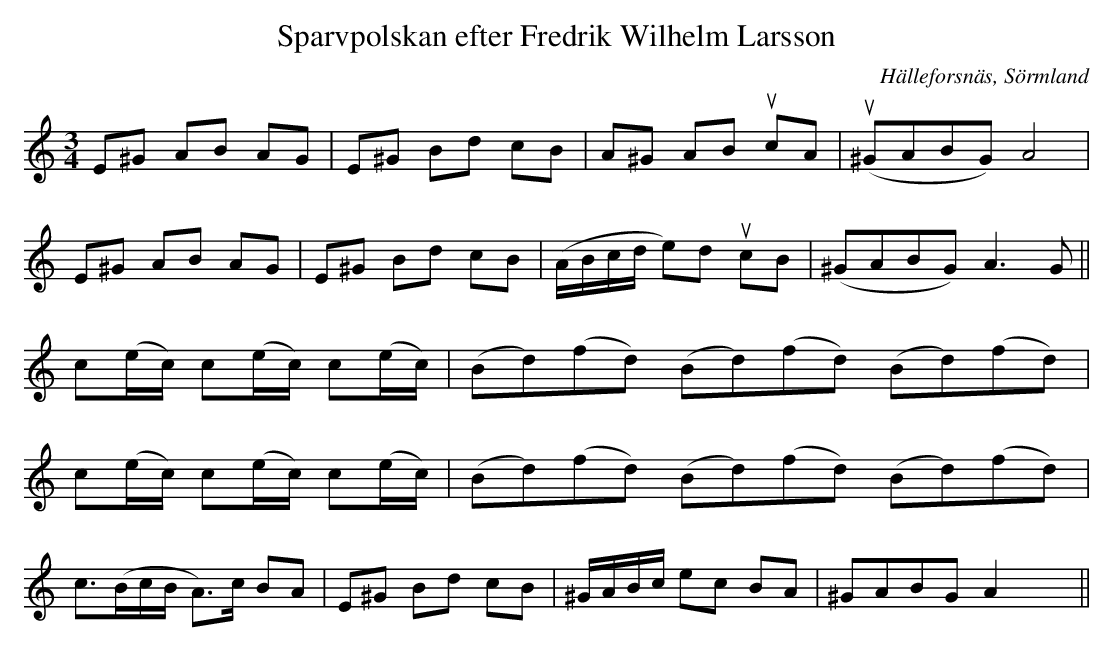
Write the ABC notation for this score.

X:1
T:Sparvpolskan efter Fredrik Wilhelm Larsson
O:Hälleforsnäs, Sörmland
M:3/4
L:1/8
K:Am
E^G AB AG | E^G Bd cB | A^G AB ucA | (u^GABG) A4 |
E^G AB AG | E^G Bd cB | (A/B/c/d/ e)d ucB | (^GABG) A2>G2 ||
c(e/c/) c(e/c/) c(e/c/) | (Bd)(fd) (Bd)(fd) (Bd)(fd) |
c(e/c/) c(e/c/) c(e/c/) | (Bd)(fd) (Bd)(fd) (Bd)(fd) |
c3/2(B/c/B/ A>)c BA | E^G Bd cB | ^G/A/B/c/ ec BA | ^GABG A2 x2 ||
